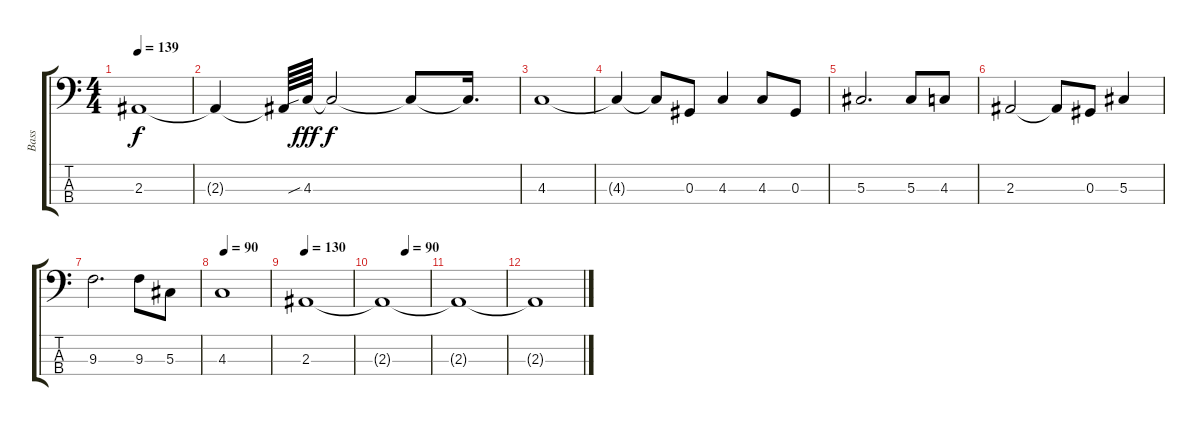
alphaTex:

\track ("Bass" "Bass") {instrument electricbassfinger}
\staff {score tabs}
\tuning (Gb2 Db2 Ab1 Eb1) {hide}
\ts (4 4)
\tempo 139
\clef f4
\ks c
2.3.1{dy f} |
2.3{t}.4 2.3{t}.64 4.3{sib}.64{dy fff} 4.3{t}.2{dy f} 4.3{t}.8 4.3{t}.16{d} |
4.3.1 |
4.3{t}.4 4.3{t}.8 0.3.8 4.3.4 4.3.8 0.3.8 |
5.3.2{d} 5.3.8 4.3.8 |
2.3.2 2.3{t}.8 0.3.8 5.3.4 |
9.3.2{d} 9.3.8 5.3.8 |
\tempo (90 0.0625)
4.3.1 |
\tempo 130
2.3.1 |
\tempo (90 0.5)
2.3{t}.1 |
2.3{t}.1 |
2.3{t}.1
